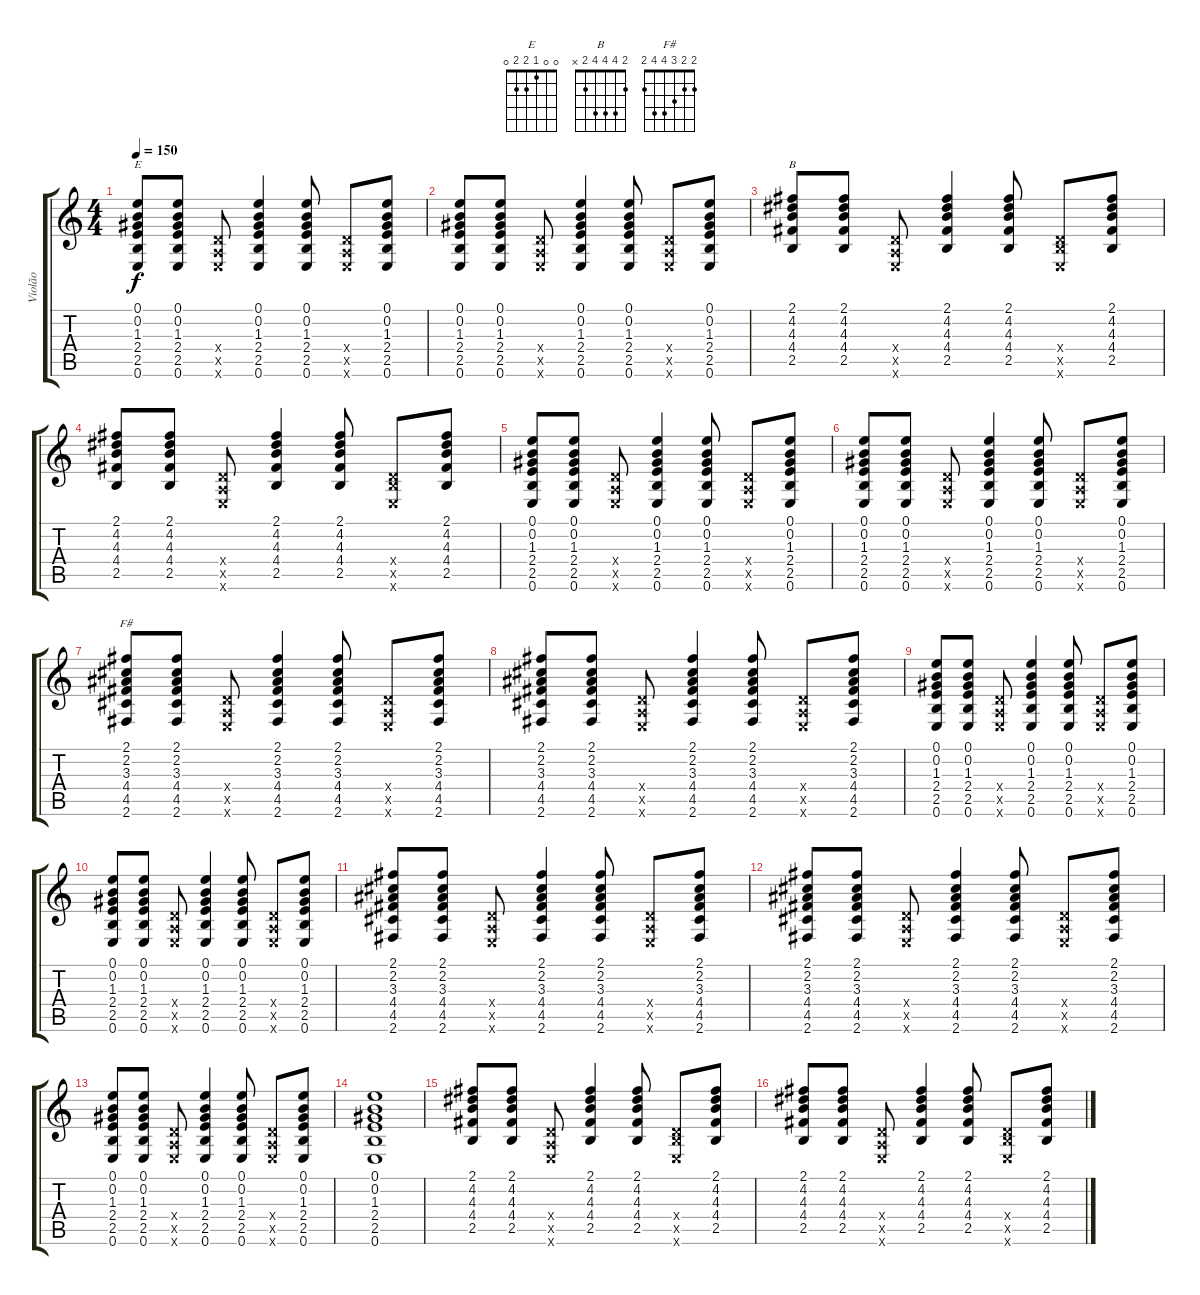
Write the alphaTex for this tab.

\track ("Violão" "Violão") {instrument acousticguitarsteel}
\staff {score tabs}
\tuning (E4 B3 G3 D3 A2 E2) {hide}
\chord ("E" 0 0 1 2 2 0)
\chord ("B" 2 4 4 4 2 x)
\chord ("F#" 2 2 3 4 4 2)
\ts (4 4)
\tempo 150
\clef g2
\ks c
(0.1 0.2 1.3 2.4 2.5 0.6).8{ch "E" dy f} (0.1 0.2 1.3 2.4 2.5 0.6).8 (0.4{x} 0.5{x} 0.6{x}).8 (0.1 0.2 1.3 2.4 2.5 0.6).4 (0.1 0.2 1.3 2.4 2.5 0.6).8 (0.4{x} 0.5{x} 0.6{x}).8 (0.1 0.2 1.3 2.4 2.5 0.6).8 |
(0.1 0.2 1.3 2.4 2.5 0.6).8 (0.1 0.2 1.3 2.4 2.5 0.6).8 (0.4{x} 0.5{x} 0.6{x}).8 (0.1 0.2 1.3 2.4 2.5 0.6).4 (0.1 0.2 1.3 2.4 2.5 0.6).8 (0.4{x} 0.5{x} 0.6{x}).8 (0.1 0.2 1.3 2.4 2.5 0.6).8 |
(2.1 4.2 4.3 4.4 2.5).8{ch "B"} (2.1 4.2 4.3 4.4 2.5).8 (0.4{x} 0.5{x} 0.6{x}).8 (2.1 4.2 4.3 4.4 2.5).4 (2.1 4.2 4.3 4.4 2.5).8 (0.4{x} 2.5{x} 0.6{x}).8 (2.1 4.2 4.3 4.4 2.5).8 |
(2.1 4.2 4.3 4.4 2.5).8 (2.1 4.2 4.3 4.4 2.5).8 (0.4{x} 0.5{x} 0.6{x}).8 (2.1 4.2 4.3 4.4 2.5).4 (2.1 4.2 4.3 4.4 2.5).8 (0.4{x} 2.5{x} 0.6{x}).8 (2.1 4.2 4.3 4.4 2.5).8 |
(0.1 0.2 1.3 2.4 2.5 0.6).8 (0.1 0.2 1.3 2.4 2.5 0.6).8 (0.4{x} 0.5{x} 0.6{x}).8 (0.1 0.2 1.3 2.4 2.5 0.6).4 (0.1 0.2 1.3 2.4 2.5 0.6).8 (0.4{x} 0.5{x} 0.6{x}).8 (0.1 0.2 1.3 2.4 2.5 0.6).8 |
(0.1 0.2 1.3 2.4 2.5 0.6).8 (0.1 0.2 1.3 2.4 2.5 0.6).8 (0.4{x} 0.5{x} 0.6{x}).8 (0.1 0.2 1.3 2.4 2.5 0.6).4 (0.1 0.2 1.3 2.4 2.5 0.6).8 (0.4{x} 0.5{x} 0.6{x}).8 (0.1 0.2 1.3 2.4 2.5 0.6).8 |
(2.1 2.2 3.3 4.4 4.5 2.6).8{ch "F#"} (2.1 2.2 3.3 4.4 4.5 2.6).8 (0.4{x} 0.5{x} 0.6{x}).8 (2.1 2.2 3.3 4.4 4.5 2.6).4 (2.1 2.2 3.3 4.4 4.5 2.6).8 (0.4{x} 0.5{x} 0.6{x}).8 (2.1 2.2 3.3 4.4 4.5 2.6).8 |
(2.1 2.2 3.3 4.4 4.5 2.6).8 (2.1 2.2 3.3 4.4 4.5 2.6).8 (0.4{x} 0.5{x} 0.6{x}).8 (2.1 2.2 3.3 4.4 4.5 2.6).4 (2.1 2.2 3.3 4.4 4.5 2.6).8 (0.4{x} 0.5{x} 0.6{x}).8 (2.1 2.2 3.3 4.4 4.5 2.6).8 |
(0.1 0.2 1.3 2.4 2.5 0.6).8 (0.1 0.2 1.3 2.4 2.5 0.6).8 (0.4{x} 0.5{x} 0.6{x}).8 (0.1 0.2 1.3 2.4 2.5 0.6).4 (0.1 0.2 1.3 2.4 2.5 0.6).8 (0.4{x} 0.5{x} 0.6{x}).8 (0.1 0.2 1.3 2.4 2.5 0.6).8 |
(0.1 0.2 1.3 2.4 2.5 0.6).8 (0.1 0.2 1.3 2.4 2.5 0.6).8 (0.4{x} 0.5{x} 0.6{x}).8 (0.1 0.2 1.3 2.4 2.5 0.6).4 (0.1 0.2 1.3 2.4 2.5 0.6).8 (0.4{x} 0.5{x} 0.6{x}).8 (0.1 0.2 1.3 2.4 2.5 0.6).8 |
(2.1 2.2 3.3 4.4 4.5 2.6).8 (2.1 2.2 3.3 4.4 4.5 2.6).8 (0.4{x} 0.5{x} 0.6{x}).8 (2.1 2.2 3.3 4.4 4.5 2.6).4 (2.1 2.2 3.3 4.4 4.5 2.6).8 (0.4{x} 0.5{x} 0.6{x}).8 (2.1 2.2 3.3 4.4 4.5 2.6).8 |
(2.1 2.2 3.3 4.4 4.5 2.6).8 (2.1 2.2 3.3 4.4 4.5 2.6).8 (0.4{x} 0.5{x} 0.6{x}).8 (2.1 2.2 3.3 4.4 4.5 2.6).4 (2.1 2.2 3.3 4.4 4.5 2.6).8 (0.4{x} 0.5{x} 0.6{x}).8 (2.1 2.2 3.3 4.4 4.5 2.6).8 |
(0.1 0.2 1.3 2.4 2.5 0.6).8 (0.1 0.2 1.3 2.4 2.5 0.6).8 (0.4{x} 0.5{x} 0.6{x}).8 (0.1 0.2 1.3 2.4 2.5 0.6).4 (0.1 0.2 1.3 2.4 2.5 0.6).8 (0.4{x} 0.5{x} 0.6{x}).8 (0.1 0.2 1.3 2.4 2.5 0.6).8 |
(0.1 0.2 1.3 2.4 2.5 0.6).1 |
(2.1 4.2 4.3 4.4 2.5).8 (2.1 4.2 4.3 4.4 2.5).8 (0.4{x} 0.5{x} 0.6{x}).8 (2.1 4.2 4.3 4.4 2.5).4 (2.1 4.2 4.3 4.4 2.5).8 (0.4{x} 2.5{x} 0.6{x}).8 (2.1 4.2 4.3 4.4 2.5).8 |
(2.1 4.2 4.3 4.4 2.5).8 (2.1 4.2 4.3 4.4 2.5).8 (0.4{x} 0.5{x} 0.6{x}).8 (2.1 4.2 4.3 4.4 2.5).4 (2.1 4.2 4.3 4.4 2.5).8 (0.4{x} 2.5{x} 0.6{x}).8 (2.1 4.2 4.3 4.4 2.5).8
